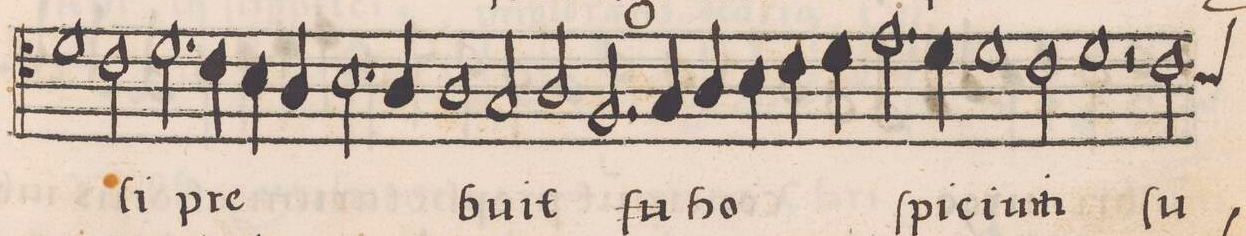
**kern	**text	**text
*I"ALTVS	*	*
*clefC4	*	*
*k[]	*	*
*met(C|)	*	*
*M2/1	*	*
1d\	.	.
=47-	=47-	=47-
2c\	-li	.
2.d\	pre-	.
4c\	.	.
=48-	=48-	=48-
4B\	.	.
4A/	.	.
2.B\	.	.
4A/	.	.
1A\	.	.
=49-	=49-	=49-
2G/	-bu-	.
2A/	-it	.
2.F/	[[ſu]]	.
=50-	=50-	=50-
4G/	ho-	.
4A/	.	.
4B\	.	.
4c\	.	.
4d\	.	.
2.e\	.	.
=51-	=51-	=51-
4d\	-ſpi-	.
1d	-ci-	.
2c\	-um	.
=52-	=52-	=52-
1d	.	.
2r	.	.
*custos:B	*	*
2c\	ſu-	.
=53-	=53-	=53-
*-	*-	*-
